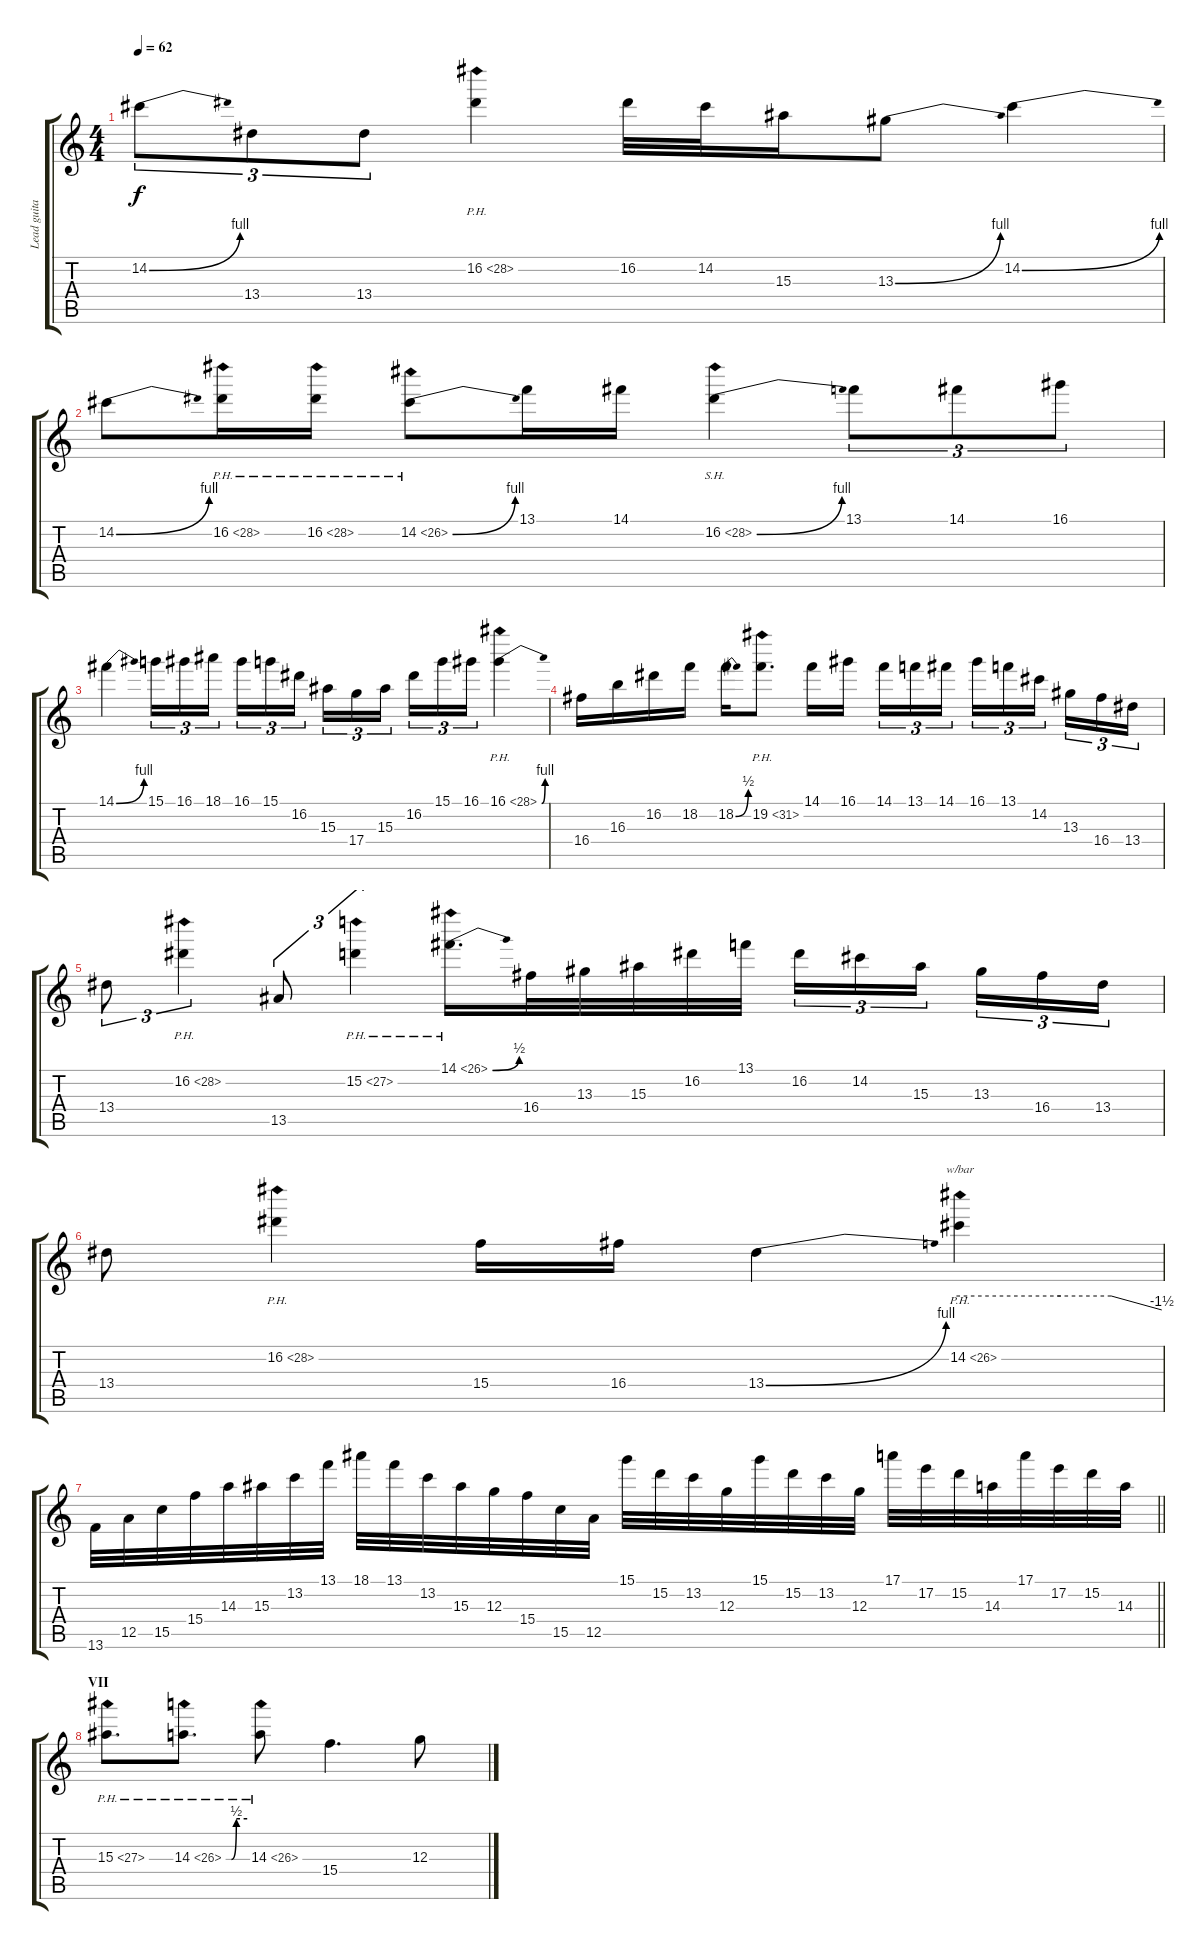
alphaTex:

\track ("Lead guitar" "Lead guita") {instrument distortionguitar}
\staff {score tabs}
\tuning (E4 B3 G3 D3 A2 E2) {hide}
\ts (4 4)
\tempo 62
\clef g2
\ks c
14.2{be (bend 0 0 60 4)}.8{tu (3 2) dy f} 13.4.8{tu (3 2)} 13.4.8{tu (3 2)} 16.2{ph 12}.4 16.2.32 14.2.32 15.3.16 13.3{be (bend 0 0 60 4)}.8 14.2{be (bend 0 0 60 4)}.4 |
14.2{be (bend 0 0 60 4)}.8 16.2{ph 12}.16 16.2{ph 12}.16 14.2{be (bend 0 0 60 4) ph 12}.8 13.1.16 14.1.16 16.2{be (bend 0 0 60 4) sh 12}.4 13.1.8{tu (3 2)} 14.1.8{tu (3 2)} 16.1.8{tu (3 2)} |
14.1{be (bend 0 0 60 4)}.4 15.1.16{tu (3 2)} 16.1.16{tu (3 2)} 18.1.16{tu (3 2) beam splitsecondary} 16.1.16{tu (3 2)} 15.1.16{tu (3 2)} 16.2.16{tu (3 2)} 15.3.16{tu (3 2)} 17.4.16{tu (3 2)} 15.3.16{tu (3 2) beam splitsecondary} 16.2.16{tu (3 2)} 15.1.16{tu (3 2)} 16.1.16{tu (3 2)} 16.1{be (bend 0 0 60 4) ph 12}.4 |
16.4.16 16.3.16 16.2.16 18.2.16 18.2{be (bend 0 0 60 2)}.16 19.2{ph 12}.8{d} 14.1.16 16.1.16{beam splitsecondary} 14.1.16{tu (3 2)} 13.1.16{tu (3 2)} 14.1.16{tu (3 2)} 16.1.16{tu (3 2)} 13.1.16{tu (3 2)} 14.2.16{tu (3 2) beam splitsecondary} 13.3.16{tu (3 2)} 16.4.16{tu (3 2)} 13.4.16{tu (3 2)} |
13.4.8{tu (3 2)} 16.2{ph 12}.4{tu (3 2)} 13.5.8{tu (3 2)} 15.2{ph 12}.4{tu (3 2)} 14.1{be (bend 0 0 60 2) ph 12}.16{d} 16.4.32 13.3.32 15.3.32 16.2.32 13.1.32 16.2.16{tu (3 2)} 14.2.16{tu (3 2)} 15.3.16{tu (3 2) beam splitsecondary} 13.3.16{tu (3 2)} 16.4.16{tu (3 2)} 13.4.16{tu (3 2)} |
13.4.8 16.2{ph 12}.4 15.4.16 16.4.16 13.4{be (bend 0 0 60 4)}.4 14.2{ph 12}.4{tbe (custom default 0 0 30 0 45 0 60 -6)} |
\barLineRight lightlight
13.6.32 12.5.32 15.5.32 15.4.32 14.3.32 15.3.32 13.2.32 13.1.32 18.1.32 13.1.32 13.2.32 15.3.32 12.3.32 15.4.32 15.5.32 12.5.32 15.1.32 15.2.32 13.2.32 12.3.32 15.1.32 15.2.32 13.2.32 12.3.32 17.1.32 17.2.32 15.2.32 14.3.32 17.1.32 17.2.32 15.2.32 14.3.32 |
\section ("" "VII")
15.3{ph 12}.8{d} 14.3{be (custom 0 0 15 0 29 2 60 2) ph 12}.8{d} 14.3{ph 12}.8 15.4.4{d} 12.3.8
